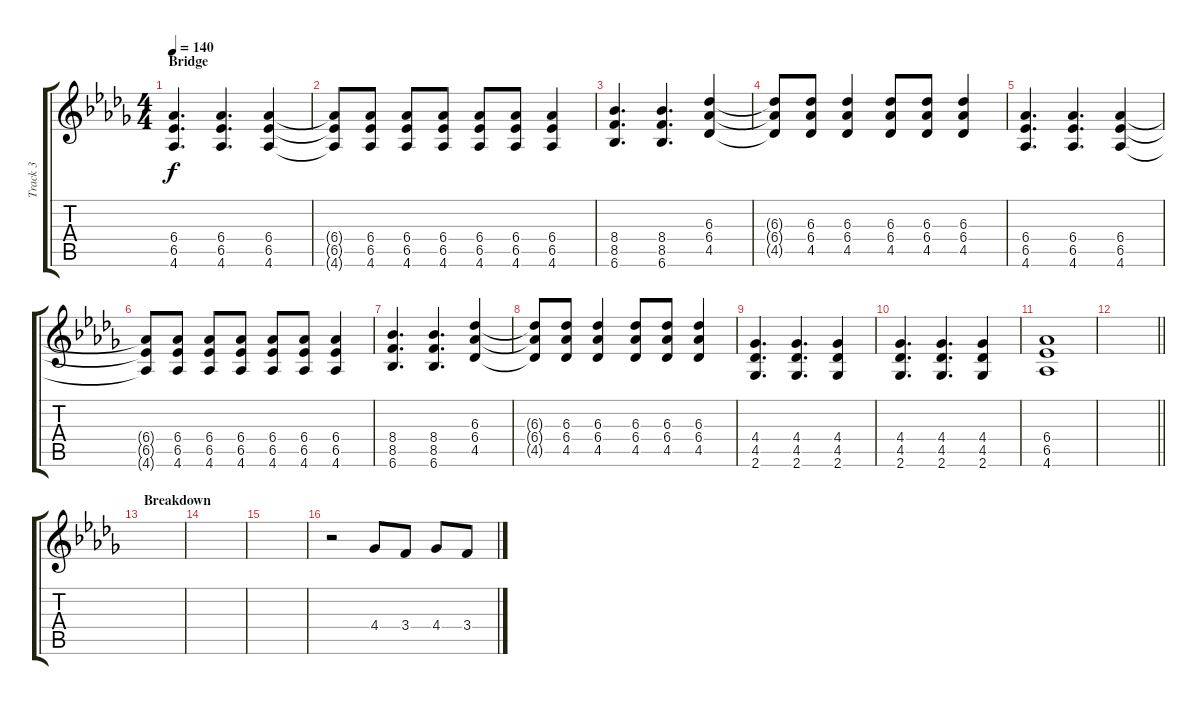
\track ("Track 3" "Track 3") {instrument electricguitarclean}
\staff {score tabs}
\tuning (E4 B3 G3 D3 A2 E2) {hide}
\ts (4 4)
\section ("" "Bridge")
\tempo 140
\clef g2
\ks db
(6.4 6.5 4.6).4{d dy f} (6.4 6.5 4.6).4{d} (6.4 6.5 4.6).4 |
(6.4{t} 6.5{t} 4.6{t}).8 (6.4 6.5 4.6).8 (6.4 6.5 4.6).8 (6.4 6.5 4.6).8 (6.4 6.5 4.6).8 (6.4 6.5 4.6).8 (6.4 6.5 4.6).4 |
(8.4 8.5 6.6).4{d} (8.4 8.5 6.6).4{d} (6.3 6.4 4.5).4 |
(6.3{t} 6.4{t} 4.5{t}).8 (6.3 6.4 4.5).8 (6.3 6.4 4.5).4 (6.3 6.4 4.5).8 (6.3 6.4 4.5).8 (6.3 6.4 4.5).4 |
(6.4 6.5 4.6).4{d} (6.4 6.5 4.6).4{d} (6.4 6.5 4.6).4 |
(6.4{t} 6.5{t} 4.6{t}).8 (6.4 6.5 4.6).8 (6.4 6.5 4.6).8 (6.4 6.5 4.6).8 (6.4 6.5 4.6).8 (6.4 6.5 4.6).8 (6.4 6.5 4.6).4 |
(8.4 8.5 6.6).4{d} (8.4 8.5 6.6).4{d} (6.3 6.4 4.5).4 |
(6.3{t} 6.4{t} 4.5{t}).8 (6.3 6.4 4.5).8 (6.3 6.4 4.5).4 (6.3 6.4 4.5).8 (6.3 6.4 4.5).8 (6.3 6.4 4.5).4 |
(4.4 4.5 2.6).4{d} (4.4 4.5 2.6).4{d} (4.4 4.5 2.6).4 |
(4.4 4.5 2.6).4{d} (4.4 4.5 2.6).4{d} (4.4 4.5 2.6).4 |
(6.4 6.5 4.6).1 |
\barLineRight lightlight
|
\section ("" "Breakdown")
|
|
|
r.2 4.4.8 3.4.8 4.4.8 3.4.8
